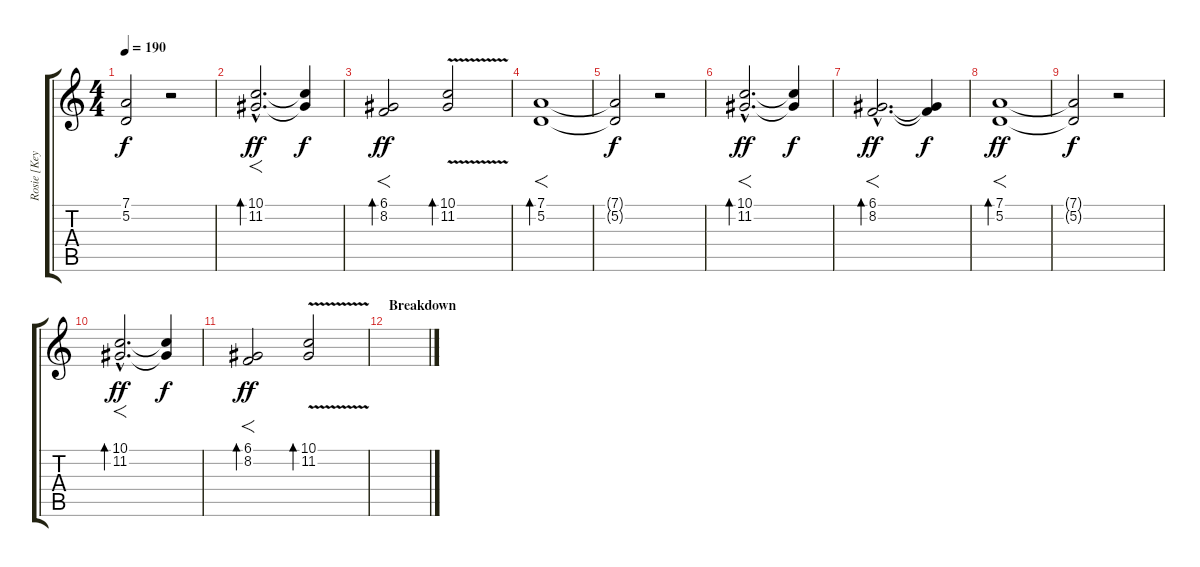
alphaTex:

\track ("Rosie [Keyboard]" "Rosie [Key") {instrument stringensemble1}
\staff {score tabs}
\tuning (D4 A3 F3 C3 G2 D2) {hide}
\ts (4 4)
\tempo 190
\clef g2
\ks c
(7.1{t} 5.2{t}).2{dy f} r.2 |
(10.1{hac} 11.2{hac}).2{f d bd 120 dy ff} (10.1{t} 11.2{t}).4{dy f} |
(6.1 8.2).2{f bd 120 dy ff} (10.1 11.2{v}).2{bd 120} |
(7.1 5.2).1{f bd 120} |
(7.1{t} 5.2{t}).2{dy f} r.2 |
(10.1{hac} 11.2{hac}).2{f d bd 120 dy ff} (10.1{t} 11.2{t}).4{dy f} |
(6.1{hac} 8.2{hac}).2{f d bd 120 dy ff} (6.1{t} 8.2{t}).4{dy f} |
(7.1 5.2).1{f bd 120 dy ff} |
(7.1{t} 5.2{t}).2{dy f} r.2 |
(10.1{hac} 11.2{hac}).2{f d bd 120 dy ff} (10.1{t} 11.2{t}).4{dy f} |
(6.1 8.2).2{f bd 120 dy ff} (10.1 11.2{v}).2{bd 120} |
\section ("" "Breakdown")
